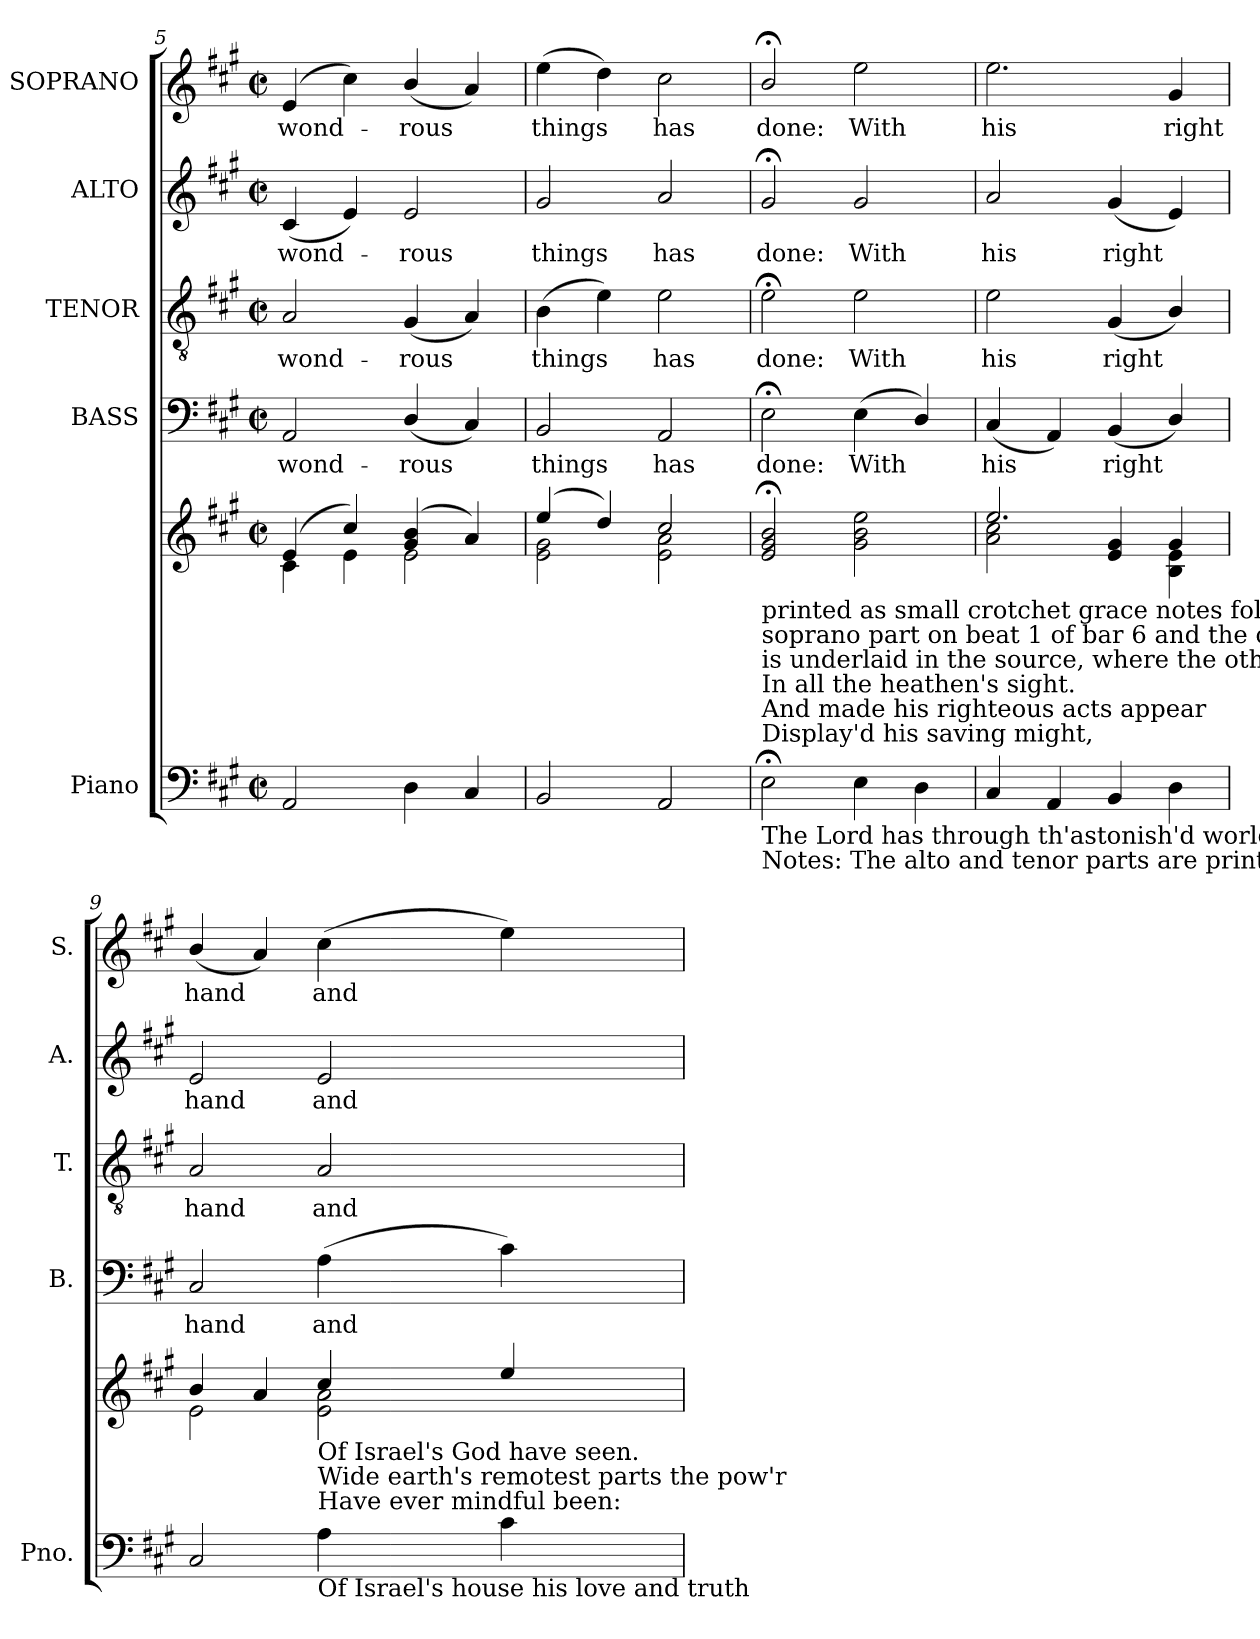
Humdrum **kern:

**kern	**kern	**kern	**text	**kern	**text	**kern	**text	**kern	**text
*part5	*part5	*part4	*part4	*part3	*part3	*part2	*part2	*part1	*part1
*staff6	*staff5	*staff4	*staff4	*staff3	*staff3	*staff2	*staff2	*staff1	*staff1
*I"Piano	*	*I"BASS	*	*I"TENOR	*	*I"ALTO	*	*I"SOPRANO	*
*I'Pno.	*	*I'B.	*	*I'T.	*	*I'A.	*	*I'S.	*
*clefF4	*clefG2	*clefF4	*	*clefGv2	*	*clefG2	*	*clefG2	*
*	*	*	*	*ITrd7c12	*	*	*	*	*
*k[f#c#g#]	*k[f#c#g#]	*k[f#c#g#]	*	*k[f#c#g#]	*	*k[f#c#g#]	*	*k[f#c#g#]	*
*A:	*A:	*A:	*	*A:	*	*A:	*	*A:	*
*M2/2	*M2/2	*M2/2	*	*M2/2	*	*M2/2	*	*M2/2	*
*met(c|)	*met(c|)	*met(c|)	*	*met(c|)	*	*met(c|)	*	*met(c|)	*
=5	=5	=5	=5	=5	=5	=5	=5	=5	=5
*	*^	*	*	*	*	*	*	*	*
!	!	!	!	!LO:LY:b:color=#000000	!	!	!	!	!	!
!	!	!	!	!	!	!LO:LY:b:color=#000000	!	!	!	!
!	!	!	!	!	!	!	!	!LO:LY:b:color=#000000	!	!
!	!	!	!	!	!	!	!	!	!	!LO:LY:b:color=#000000
2AAi/	(4ei/	4c#i\	2AAi/	wond-	2AAi/	wond-	(4c#i/	wond-	(4ei/	wond-
.	4cc#i/)	4ei\	.	.	.	.	4ei/)	.	4cc#i\)	.
!	!	!	!	!LO:LY:b:color=#000000	!	!	!	!	!	!
!	!	!	!	!	!	!LO:LY:b:color=#000000	!	!	!	!
!	!	!	!	!	!	!	!	!LO:LY:b:color=#000000	!	!
!	!	!	!	!	!	!	!	!	!	!LO:LY:b:color=#000000
4Di\	(4g#i/ 4bi	2ei\	(4Di/	-rous	(4GG#i/	-rous	2ei/	-rous	(4bi/	-rous
4C#i/	4ai/)	.	4C#i/)	.	4AAi/)	.	.	.	4ai/)	.
=6	=6	=6	=6	=6	=6	=6	=6	=6	=6	=6
!	!	!	!	!LO:LY:b:color=#000000	!	!	!	!	!	!
!	!	!	!	!	!	!LO:LY:b:color=#000000	!	!	!	!
!	!	!	!	!	!	!	!	!LO:LY:b:color=#000000	!	!
!	!	!	!	!	!	!	!	!	!	!LO:LY:b:color=#000000
2BBi/	(4eei/	2ei\ 2g#i	2BBi/	things	(4BBi\	things	2g#i/	things	(4eei\	things
.	4ddi/)	.	.	.	4Ei\)	.	.	.	4ddi\)	.
!	!	!	!	!LO:LY:b:color=#000000	!	!	!	!	!	!
!	!	!	!	!	!	!LO:LY:b:color=#000000	!	!	!	!
!	!	!	!	!	!	!	!	!LO:LY:b:color=#000000	!	!
!	!	!	!	!	!	!	!	!	!	!LO:LY:b:color=#000000
2AAi/	2cc#i/	2ei\ 2ai	2AAi/	has	2Ei\	has	2ai/	has	2cc#i\	has
*	*v	*v	*	*	*	*	*	*	*	*
!!LO:LB:g=z
=7	=7	=7	=7	=7	=7	=7	=7	=7	=7
*	*^	*	*	*	*	*	*	*	*
!	!	!	!	!LO:LY:b:color=#000000	!	!	!	!	!	!
*	*v	*v	*	*	*	*	*	*	*	*
*	*^	*	*	*	*	*	*	*	*
!	!	!	!	!	!	!LO:LY:b:color=#000000	!	!	!	!
*	*v	*v	*	*	*	*	*	*	*	*
*	*^	*	*	*	*	*	*	*	*
!	!	!	!	!	!	!	!	!LO:LY:b:color=#000000	!	!
*	*v	*v	*	*	*	*	*	*	*	*
*	*^	*	*	*	*	*	*	*	*
!LO:TX:b:t=The Lord has through th'astonish'd world	!	!	!	!	!	!	!	!	!	!
!LO:TX:t=Display'd his saving might,	!	!	!	!	!	!	!	!	!	!
!LO:TX:t=And made his righteous acts appear	!	!	!	!	!	!	!	!	!	!
!LO:TX:t=In all the heathen's sight.	!	!	!	!	!	!	!	!	!	!
!LO:TX:b:t=Notes&colon; The alto and tenor parts are printed in the alto and tenor clefs respectively in the source. The first verse of the text	!	!	!	!	!	!	!	!	!	!
!LO:TX:t=is underlaid in the source, where the other three verses given here are printed after the music. The crotchet E in the	!	!	!	!	!	!	!	!	!	!
!LO:TX:t=soprano part on beat 1 of bar 6 and the corresponding note in the right hand of the keyboard accompaniment are both	!	!	!	!	!	!	!	!	!	!
!LO:TX:t=printed as small crotchet grace notes followed by full-sized minims in the source, and have been written out editorially.	!	!	!	!	!	!	!	!	!	!
!	!	!	!	!	!	!	!	!	!	!LO:LY:b:color=#000000
*	*v	*v	*	*	*	*	*	*	*	*
2E;i\	2ei/; 2g#i; 2bi;	2E;i\	done:	2E;i\	done:	2g#;i/	done:	2b;i/	done:
!	!	!	!LO:LY:b:color=#000000	!	!	!	!	!	!
!	!	!	!	!	!LO:LY:b:color=#000000	!	!	!	!
!	!	!	!	!	!	!	!LO:LY:b:color=#000000	!	!
!	!	!	!	!	!	!	!	!	!LO:LY:b:color=#000000
4Ei\	2g#i\ 2bi 2eei	(4Ei\	With	2Ei\	With	2g#i/	With	2eei\	With
4Di\	.	4Di/)	.	.	.	.	.	.	.
=8	=8	=8	=8	=8	=8	=8	=8	=8	=8
*	*^	*	*	*	*	*	*	*	*
!	!	!	!	!LO:LY:b:color=#000000	!	!	!	!	!	!
!	!	!	!	!	!	!LO:LY:b:color=#000000	!	!	!	!
!	!	!	!	!	!	!	!	!LO:LY:b:color=#000000	!	!
!	!	!	!	!	!	!	!	!	!	!LO:LY:b:color=#000000
4C#i/	2.eei/	2ai\ 2cc#i	(4C#i/	his	2Ei\	his	2ai/	his	2.eei\	his
4AAi/	.	.	4AAi/)	.	.	.	.	.	.	.
!	!	!	!	!LO:LY:b:color=#000000	!	!	!	!	!	!
!	!	!	!	!	!	!LO:LY:b:color=#000000	!	!	!	!
!	!	!	!	!	!	!	!	!LO:LY:b:color=#000000	!	!
4BBi/	.	4ei/ 4g#i	(4BBi/	right	(4GG#i/	right	(4g#i/	right	.	.
!	!	!	!	!	!	!	!	!	!	!LO:LY:b:color=#000000
4Di\	4g#i/	4Bi\ 4ei	4Di/)	.	4BBi/)	.	4ei/)	.	4g#i/	right
=9	=9	=9	=9	=9	=9	=9	=9	=9	=9	=9
!	!	!	!	!LO:LY:b:color=#000000	!	!	!	!	!	!
!	!	!	!	!	!	!LO:LY:b:color=#000000	!	!	!	!
!	!	!	!	!	!	!	!	!LO:LY:b:color=#000000	!	!
!	!	!	!	!	!	!	!	!	!	!LO:LY:b:color=#000000
2C#i/	4bi/	2ei\	2C#i/	hand	2AAi/	hand	2ei/	hand	(4bi/	hand
.	4ai/	.	.	.	.	.	.	.	4ai/)	.
!	!	!	!	!LO:LY:b:color=#000000	!	!	!	!	!	!
!	!	!	!	!	!	!LO:LY:b:color=#000000	!	!	!	!
!	!	!	!	!	!	!	!	!LO:LY:b:color=#000000	!	!
!LO:TX:b:t=Of Israel's house his love and truth	!	!	!	!	!	!	!	!	!	!
!LO:TX:t=Have ever mindful been&colon;	!	!	!	!	!	!	!	!	!	!
!LO:TX:t=Wide earth's remotest parts the pow'r	!	!	!	!	!	!	!	!	!	!
!LO:TX:t=Of Israel's God have seen.	!	!	!	!	!	!	!	!	!	!
!	!	!	!	!	!	!	!	!	!	!LO:LY:b:color=#000000
4Ai\	4cc#i/	2ei\ 2ai	(4Ai\	and	2AAi/	and	2ei/	and	(4cc#i\	and
4c#i\	4eei/	.	4c#i\)	.	.	.	.	.	4eei\)	.
*	*v	*v	*	*	*	*	*	*	*	*
=	=	=	=	=	=	=	=	=	=
*-	*-	*-	*-	*-	*-	*-	*-	*-	*-
